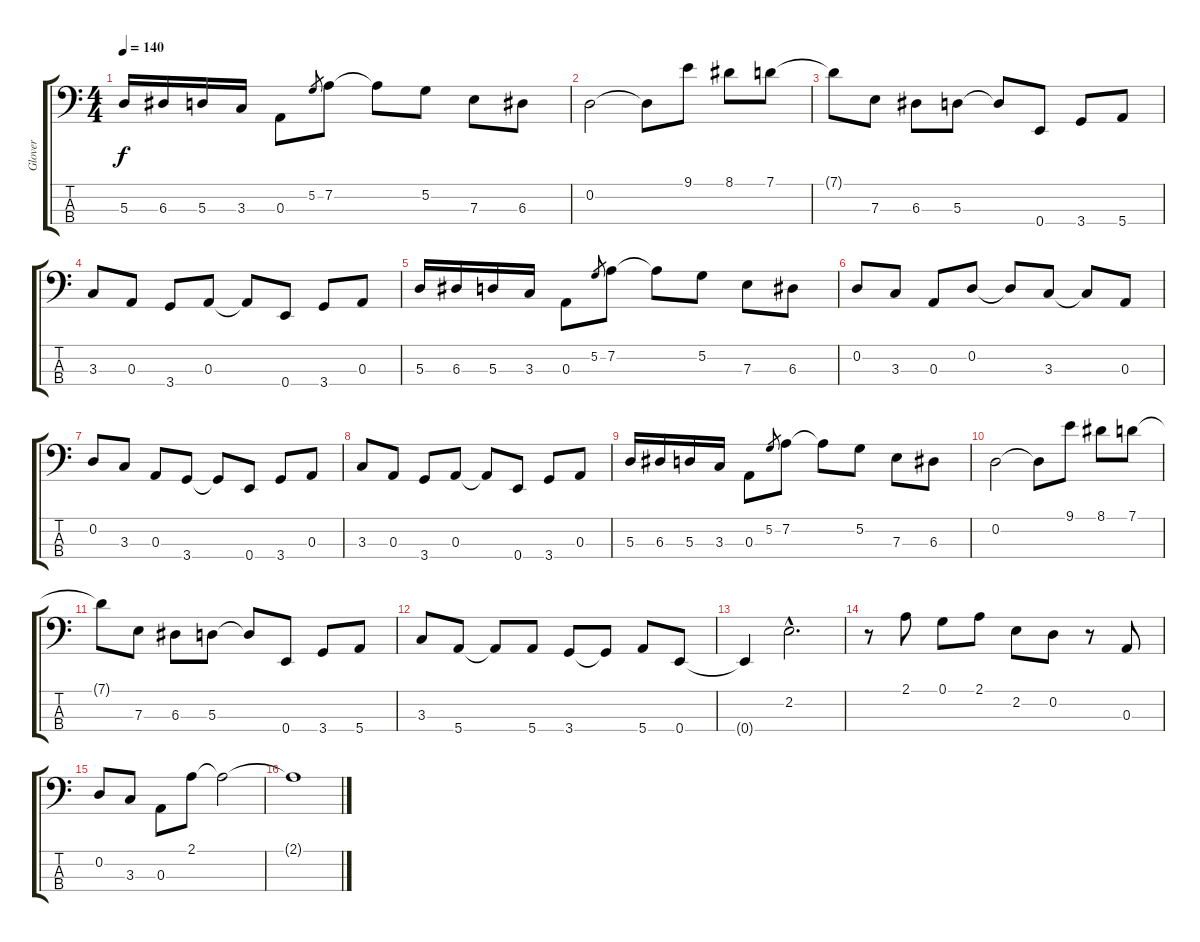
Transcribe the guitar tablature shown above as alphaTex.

\track ("Glover" "Glover") {instrument electricbasspick}
\staff {score tabs}
\tuning (G2 D2 A1 E1) {hide}
\ts (4 4)
\tempo 140
\clef f4
\ks c
5.3.16{dy f} 6.3.16 5.3.16 3.3.16 0.3.8 5.2.8{gr} 7.2.8 7.2{t}.8 5.2.8 7.3.8 6.3.8 |
0.2.2 0.2{t}.8 9.1.8 8.1.8 7.1.8 |
7.1{t}.8 7.3.8 6.3.8 5.3.8 5.3{t}.8 0.4.8 3.4.8 5.4.8 |
3.3.8 0.3.8 3.4.8 0.3.8 0.3{t}.8 0.4.8 3.4.8 0.3.8 |
5.3.16 6.3.16 5.3.16 3.3.16 0.3.8 5.2.8{gr} 7.2.8 7.2{t}.8 5.2.8 7.3.8 6.3.8 |
0.2.8 3.3.8 0.3.8 0.2.8 0.2{t}.8 3.3.8 3.3{t}.8 0.3.8 |
0.2.8 3.3.8 0.3.8 3.4.8 3.4{t}.8 0.4.8 3.4.8 0.3.8 |
3.3.8 0.3.8 3.4.8 0.3.8 0.3{t}.8 0.4.8 3.4.8 0.3.8 |
5.3.16 6.3.16 5.3.16 3.3.16 0.3.8 5.2.8{gr} 7.2.8 7.2{t}.8 5.2.8 7.3.8 6.3.8 |
0.2.2 0.2{t}.8 9.1.8 8.1.8 7.1.8 |
7.1{t}.8 7.3.8 6.3.8 5.3.8 5.3{t}.8 0.4.8 3.4.8 5.4.8 |
3.3.8 5.4.8 5.4{t}.8 5.4.8 3.4.8 3.4{t}.8 5.4.8 0.4.8 |
0.4{t}.4 2.2{hac}.2{d} |
r.8 2.1.8 0.1.8 2.1.8 2.2.8 0.2.8 r.8 0.3.8 |
0.2.8 3.3.8 0.3.8 2.1.8 2.1{t}.2 |
2.1{t}.1
